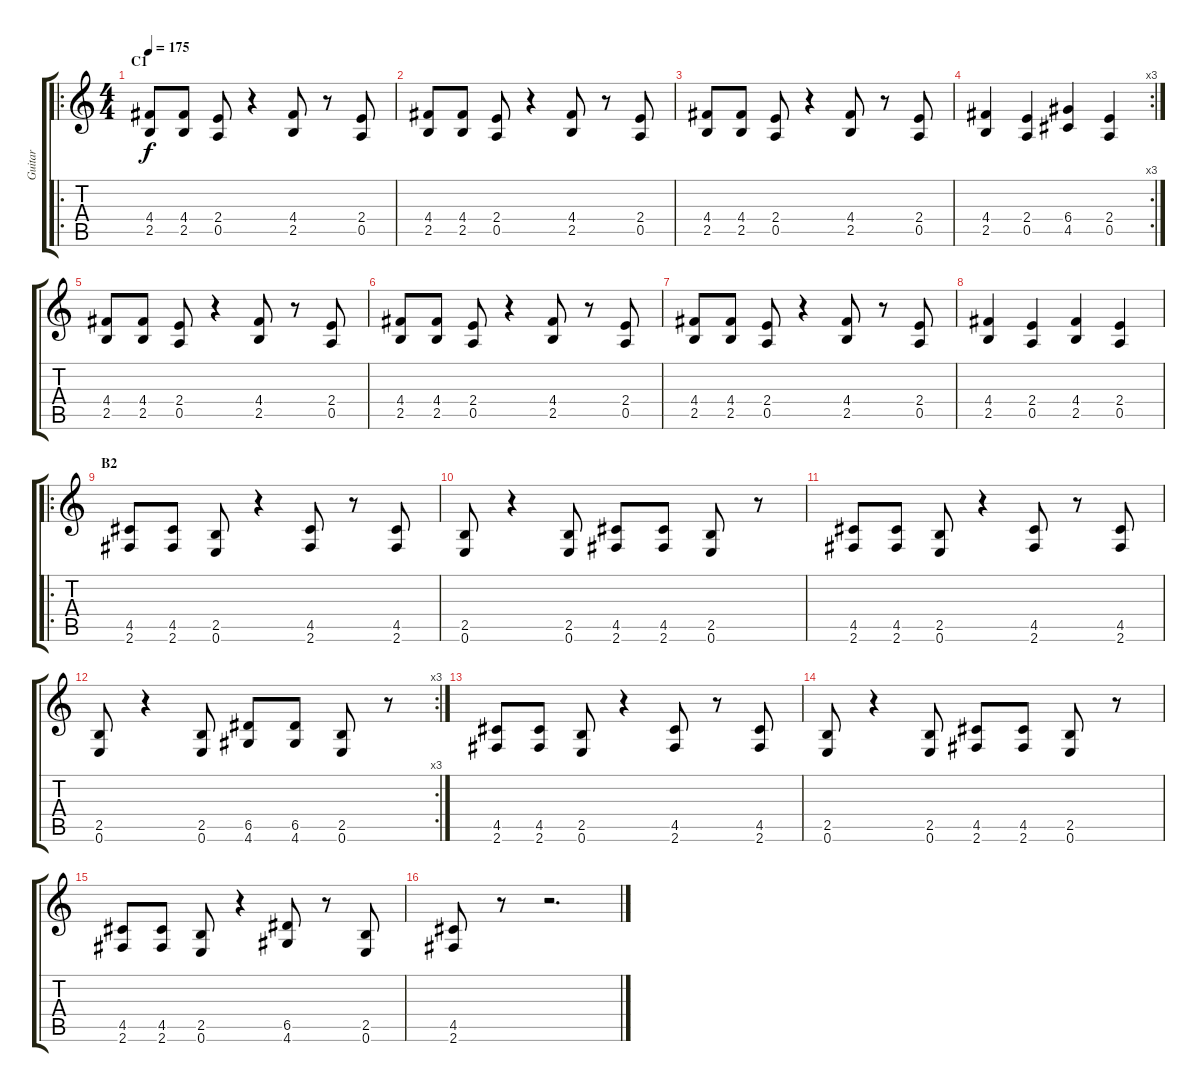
\track ("Guitar" "Guitar") {instrument distortionguitar}
\staff {score tabs}
\tuning (E4 B3 G3 D3 A2 E2) {hide}
\ro
\ts (4 4)
\section ("" "C1")
\tempo 175
\clef g2
\ks c
(4.4 2.5).8{dy f} (4.4 2.5).8 (2.4 0.5).8 r.4 (4.4 2.5).8 r.8 (2.4 0.5).8 |
(4.4 2.5).8 (4.4 2.5).8 (2.4 0.5).8 r.4 (4.4 2.5).8 r.8 (2.4 0.5).8 |
(4.4 2.5).8 (4.4 2.5).8 (2.4 0.5).8 r.4 (4.4 2.5).8 r.8 (2.4 0.5).8 |
\rc 3
(4.4 2.5).4 (2.4 0.5).4 (6.4 4.5).4 (2.4 0.5).4 |
(4.4 2.5).8 (4.4 2.5).8 (2.4 0.5).8 r.4 (4.4 2.5).8 r.8 (2.4 0.5).8 |
(4.4 2.5).8 (4.4 2.5).8 (2.4 0.5).8 r.4 (4.4 2.5).8 r.8 (2.4 0.5).8 |
(4.4 2.5).8 (4.4 2.5).8 (2.4 0.5).8 r.4 (4.4 2.5).8 r.8 (2.4 0.5).8 |
(4.4 2.5).4 (2.4 0.5).4 (4.4 2.5).4 (2.4 0.5).4 |
\ro
\section ("" "B2")
(4.5 2.6).8 (4.5 2.6).8 (2.5 0.6).8 r.4 (4.5 2.6).8 r.8 (4.5 2.6).8 |
(2.5 0.6).8 r.4 (2.5 0.6).8 (4.5 2.6).8 (4.5 2.6).8 (2.5 0.6).8 r.8 |
(4.5 2.6).8 (4.5 2.6).8 (2.5 0.6).8 r.4 (4.5 2.6).8 r.8 (4.5 2.6).8 |
\rc 3
(2.5 0.6).8 r.4 (2.5 0.6).8 (6.5 4.6).8 (6.5 4.6).8 (2.5 0.6).8 r.8 |
(4.5 2.6).8 (4.5 2.6).8 (2.5 0.6).8 r.4 (4.5 2.6).8 r.8 (4.5 2.6).8 |
(2.5 0.6).8 r.4 (2.5 0.6).8 (4.5 2.6).8 (4.5 2.6).8 (2.5 0.6).8 r.8 |
(4.5 2.6).8 (4.5 2.6).8 (2.5 0.6).8 r.4 (6.5 4.6).8 r.8 (2.5 0.6).8 |
(4.5 2.6).8 r.8 r.2{d}
